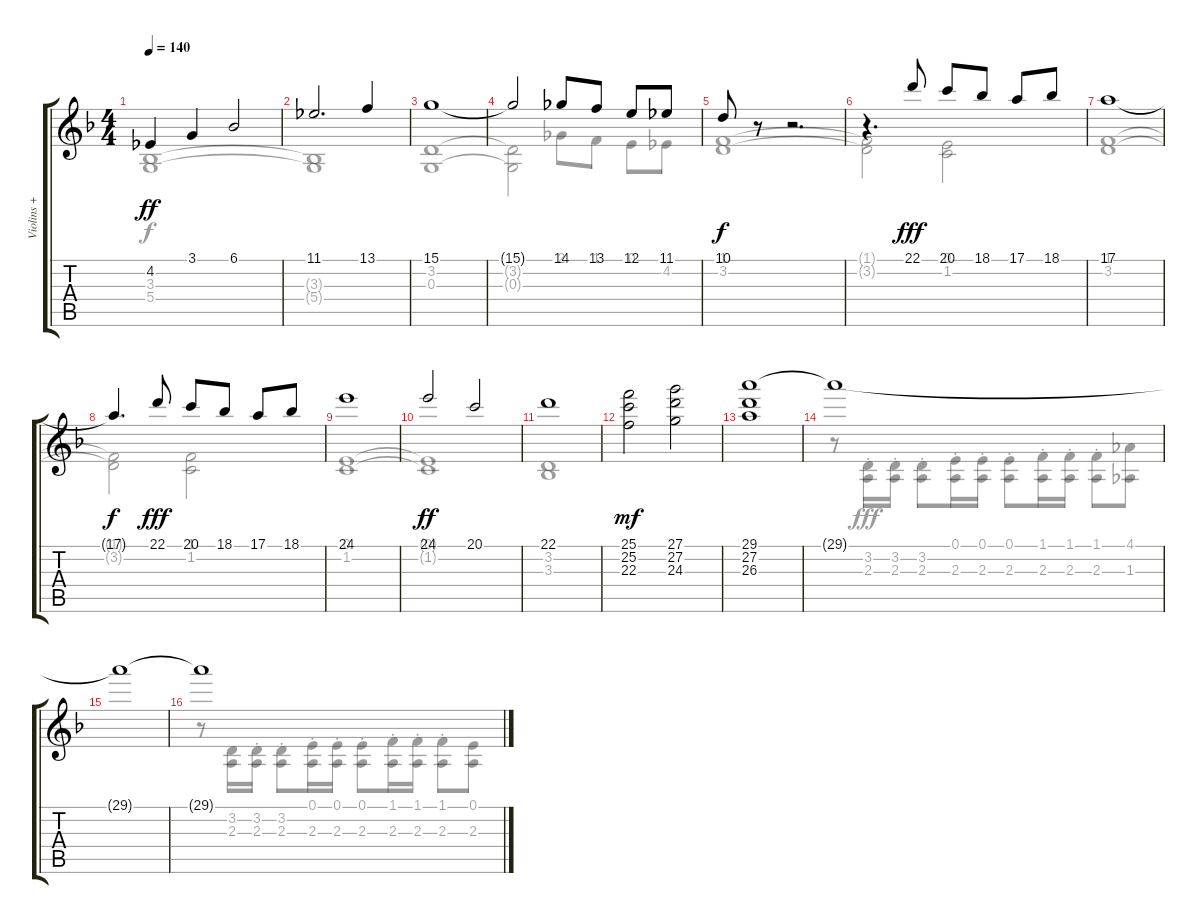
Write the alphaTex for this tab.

\track ("Violins + Violas" "Violins + ") {instrument stringensemble1}
\staff {score tabs}
\tuning (E4 B3 G3 D3 A2 E2) {hide}
\voice
\ts (4 4)
\tempo 140
\clef g2
\ks dminor
4.2.4{dy ff} 3.1.4 6.1.2 |
11.1.2{d} 13.1.4 |
15.1.1 |
15.1{t}.2 14.1.8 13.1.8 12.1.8 11.1.8 |
10.1.8{dy f} r.8 r.2{d} |
r.4{d} 22.1.8{dy fff} 20.1.8 18.1.8 17.1.8 18.1.8 |
17.1.1 |
17.1{t}.4{d dy f} 22.1.8{dy fff} 20.1.8 18.1.8 17.1.8 18.1.8 |
24.1.1 |
24.1.2{dy ff} 20.1.2 |
22.1.1 |
(25.1 25.2 22.3).2{dy mf} (27.1 27.2 24.3).2 |
(29.1 27.2 26.3).1 |
29.1{t}.1 |
29.1{t}.1 |
29.1{t}.1
\voice
\clef g2
\ottava regular
\simile none
\ks dminor
(3.3 5.4).1{dy f} |
(3.3{t} 5.4{t}).1 |
(3.2 0.3).1 |
(3.2{t} 0.3{t}).2 2.1.8 1.1.8 0.1.8 4.2.8 |
(1.1 3.2).1 |
(1.1{t} 3.2{t}).2 (0.1 1.2).2 |
(1.1 3.2).1 |
(1.1{t} 3.2{t}).2 (1.1 1.2).2 |
(0.1 1.2).1 |
(0.1{t} 1.2{t}).1 |
(3.2 3.3).1 |
|
|
r.8 (3.2{st} 2.3{st}).16{dy fff} (3.2{st} 2.3).16 (3.2{st} 2.3).8 (0.1{st} 2.3).16 (0.1{st} 2.3).16 (0.1{st} 2.3).8 (1.1{st} 2.3).16 (1.1{st} 2.3).16 (1.1{st} 2.3).8 (4.1 1.3).8 |
|
r.8 (3.2 2.3).16 (3.2{st} 2.3).16 (3.2{st} 2.3).8 (0.1{st} 2.3).16 (0.1{st} 2.3).16 (0.1{st} 2.3).8 (1.1{st} 2.3).16 (1.1{st} 2.3).16 (1.1{st} 2.3).8 (0.1 2.3).8
